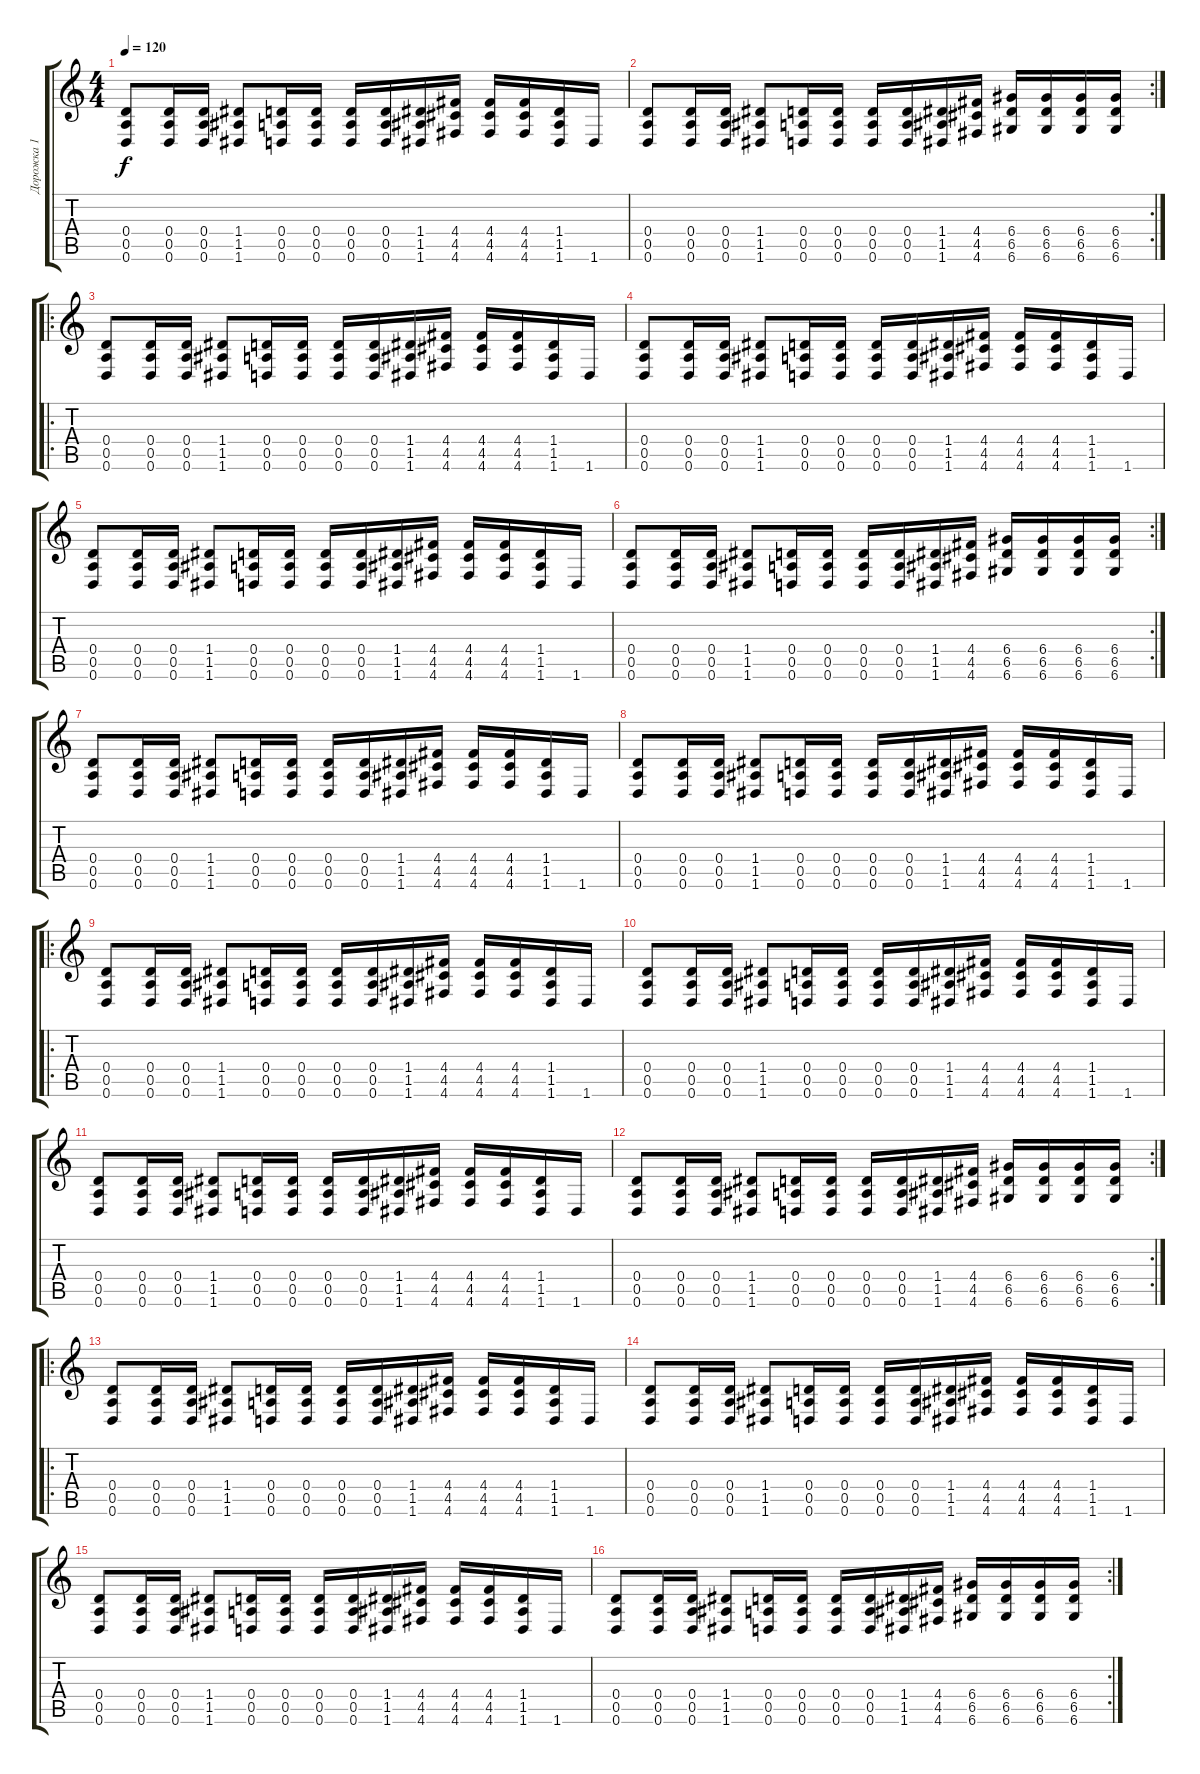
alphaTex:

\track ("Дорожка 1" "Дорожка 1") {instrument distortionguitar}
\staff {score tabs}
\tuning (E4 B3 G3 D3 A2 D2) {hide}
\ts (4 4)
\tempo 120
\clef g2
\ks c
(0.4 0.5 0.6).8{dy f} (0.4 0.5 0.6).16 (0.4 0.5 0.6).16 (1.4 1.5 1.6).8 (0.4 0.5 0.6).16 (0.4 0.5 0.6).16 (0.4 0.5 0.6).16 (0.4 0.5 0.6).16 (1.4 1.5 1.6).16 (4.4 4.5 4.6).16 (4.4 4.5 4.6).16 (4.4 4.5 4.6).16 (1.4 1.5 1.6).16 1.6.16 |
\rc 2
(0.4 0.5 0.6).8 (0.4 0.5 0.6).16 (0.4 0.5 0.6).16 (1.4 1.5 1.6).8 (0.4 0.5 0.6).16 (0.4 0.5 0.6).16 (0.4 0.5 0.6).16 (0.4 0.5 0.6).16 (1.4 1.5 1.6).16 (4.4 4.5 4.6).16 (6.4 6.5 6.6).16 (6.4 6.5 6.6).16 (6.4 6.5 6.6).16 (6.4 6.5 6.6).16 |
\ro
(0.4 0.5 0.6).8 (0.4 0.5 0.6).16 (0.4 0.5 0.6).16 (1.4 1.5 1.6).8 (0.4 0.5 0.6).16 (0.4 0.5 0.6).16 (0.4 0.5 0.6).16 (0.4 0.5 0.6).16 (1.4 1.5 1.6).16 (4.4 4.5 4.6).16 (4.4 4.5 4.6).16 (4.4 4.5 4.6).16 (1.4 1.5 1.6).16 1.6.16 |
(0.4 0.5 0.6).8 (0.4 0.5 0.6).16 (0.4 0.5 0.6).16 (1.4 1.5 1.6).8 (0.4 0.5 0.6).16 (0.4 0.5 0.6).16 (0.4 0.5 0.6).16 (0.4 0.5 0.6).16 (1.4 1.5 1.6).16 (4.4 4.5 4.6).16 (4.4 4.5 4.6).16 (4.4 4.5 4.6).16 (1.4 1.5 1.6).16 1.6.16 |
(0.4 0.5 0.6).8 (0.4 0.5 0.6).16 (0.4 0.5 0.6).16 (1.4 1.5 1.6).8 (0.4 0.5 0.6).16 (0.4 0.5 0.6).16 (0.4 0.5 0.6).16 (0.4 0.5 0.6).16 (1.4 1.5 1.6).16 (4.4 4.5 4.6).16 (4.4 4.5 4.6).16 (4.4 4.5 4.6).16 (1.4 1.5 1.6).16 1.6.16 |
\rc 2
(0.4 0.5 0.6).8 (0.4 0.5 0.6).16 (0.4 0.5 0.6).16 (1.4 1.5 1.6).8 (0.4 0.5 0.6).16 (0.4 0.5 0.6).16 (0.4 0.5 0.6).16 (0.4 0.5 0.6).16 (1.4 1.5 1.6).16 (4.4 4.5 4.6).16 (6.4 6.5 6.6).16 (6.4 6.5 6.6).16 (6.4 6.5 6.6).16 (6.4 6.5 6.6).16 |
(0.4 0.5 0.6).8 (0.4 0.5 0.6).16 (0.4 0.5 0.6).16 (1.4 1.5 1.6).8 (0.4 0.5 0.6).16 (0.4 0.5 0.6).16 (0.4 0.5 0.6).16 (0.4 0.5 0.6).16 (1.4 1.5 1.6).16 (4.4 4.5 4.6).16 (4.4 4.5 4.6).16 (4.4 4.5 4.6).16 (1.4 1.5 1.6).16 1.6.16 |
(0.4 0.5 0.6).8 (0.4 0.5 0.6).16 (0.4 0.5 0.6).16 (1.4 1.5 1.6).8 (0.4 0.5 0.6).16 (0.4 0.5 0.6).16 (0.4 0.5 0.6).16 (0.4 0.5 0.6).16 (1.4 1.5 1.6).16 (4.4 4.5 4.6).16 (4.4 4.5 4.6).16 (4.4 4.5 4.6).16 (1.4 1.5 1.6).16 1.6.16 |
\ro
(0.4 0.5 0.6).8 (0.4 0.5 0.6).16 (0.4 0.5 0.6).16 (1.4 1.5 1.6).8 (0.4 0.5 0.6).16 (0.4 0.5 0.6).16 (0.4 0.5 0.6).16 (0.4 0.5 0.6).16 (1.4 1.5 1.6).16 (4.4 4.5 4.6).16 (4.4 4.5 4.6).16 (4.4 4.5 4.6).16 (1.4 1.5 1.6).16 1.6.16 |
(0.4 0.5 0.6).8 (0.4 0.5 0.6).16 (0.4 0.5 0.6).16 (1.4 1.5 1.6).8 (0.4 0.5 0.6).16 (0.4 0.5 0.6).16 (0.4 0.5 0.6).16 (0.4 0.5 0.6).16 (1.4 1.5 1.6).16 (4.4 4.5 4.6).16 (4.4 4.5 4.6).16 (4.4 4.5 4.6).16 (1.4 1.5 1.6).16 1.6.16 |
(0.4 0.5 0.6).8 (0.4 0.5 0.6).16 (0.4 0.5 0.6).16 (1.4 1.5 1.6).8 (0.4 0.5 0.6).16 (0.4 0.5 0.6).16 (0.4 0.5 0.6).16 (0.4 0.5 0.6).16 (1.4 1.5 1.6).16 (4.4 4.5 4.6).16 (4.4 4.5 4.6).16 (4.4 4.5 4.6).16 (1.4 1.5 1.6).16 1.6.16 |
\rc 2
(0.4 0.5 0.6).8 (0.4 0.5 0.6).16 (0.4 0.5 0.6).16 (1.4 1.5 1.6).8 (0.4 0.5 0.6).16 (0.4 0.5 0.6).16 (0.4 0.5 0.6).16 (0.4 0.5 0.6).16 (1.4 1.5 1.6).16 (4.4 4.5 4.6).16 (6.4 6.5 6.6).16 (6.4 6.5 6.6).16 (6.4 6.5 6.6).16 (6.4 6.5 6.6).16 |
\ro
(0.4 0.5 0.6).8 (0.4 0.5 0.6).16 (0.4 0.5 0.6).16 (1.4 1.5 1.6).8 (0.4 0.5 0.6).16 (0.4 0.5 0.6).16 (0.4 0.5 0.6).16 (0.4 0.5 0.6).16 (1.4 1.5 1.6).16 (4.4 4.5 4.6).16 (4.4 4.5 4.6).16 (4.4 4.5 4.6).16 (1.4 1.5 1.6).16 1.6.16 |
(0.4 0.5 0.6).8 (0.4 0.5 0.6).16 (0.4 0.5 0.6).16 (1.4 1.5 1.6).8 (0.4 0.5 0.6).16 (0.4 0.5 0.6).16 (0.4 0.5 0.6).16 (0.4 0.5 0.6).16 (1.4 1.5 1.6).16 (4.4 4.5 4.6).16 (4.4 4.5 4.6).16 (4.4 4.5 4.6).16 (1.4 1.5 1.6).16 1.6.16 |
(0.4 0.5 0.6).8 (0.4 0.5 0.6).16 (0.4 0.5 0.6).16 (1.4 1.5 1.6).8 (0.4 0.5 0.6).16 (0.4 0.5 0.6).16 (0.4 0.5 0.6).16 (0.4 0.5 0.6).16 (1.4 1.5 1.6).16 (4.4 4.5 4.6).16 (4.4 4.5 4.6).16 (4.4 4.5 4.6).16 (1.4 1.5 1.6).16 1.6.16 |
\rc 2
(0.4 0.5 0.6).8 (0.4 0.5 0.6).16 (0.4 0.5 0.6).16 (1.4 1.5 1.6).8 (0.4 0.5 0.6).16 (0.4 0.5 0.6).16 (0.4 0.5 0.6).16 (0.4 0.5 0.6).16 (1.4 1.5 1.6).16 (4.4 4.5 4.6).16 (6.4 6.5 6.6).16 (6.4 6.5 6.6).16 (6.4 6.5 6.6).16 (6.4 6.5 6.6).16
